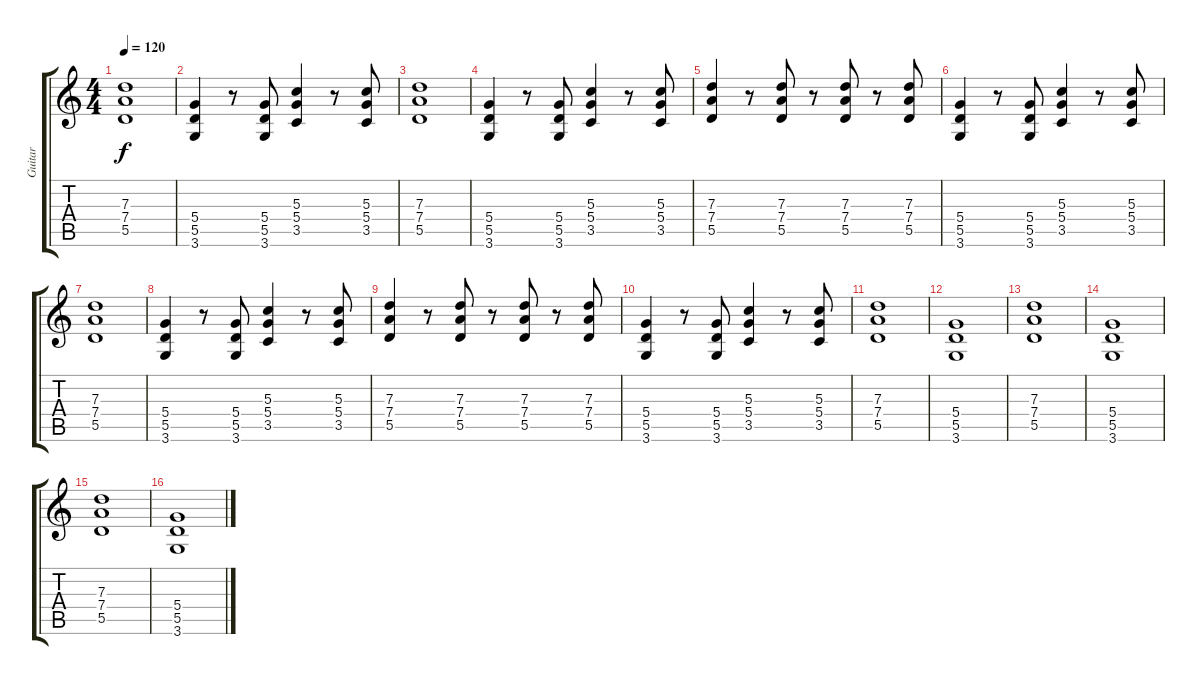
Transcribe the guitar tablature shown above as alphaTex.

\track ("Guitar" "Guitar") {instrument acousticguitarsteel}
\staff {score tabs}
\tuning (E4 B3 G3 D3 A2 E2) {hide}
\ts (4 4)
\tempo 120
\clef g2
\ks c
(7.3 7.4 5.5).1{dy f} |
(5.4 5.5 3.6).4 r.8 (5.4 5.5 3.6).8 (5.3 5.4 3.5).4 r.8 (5.3 5.4 3.5).8 |
(7.3 7.4 5.5).1 |
(5.4 5.5 3.6).4 r.8 (5.4 5.5 3.6).8 (5.3 5.4 3.5).4 r.8 (5.3 5.4 3.5).8 |
(7.3 7.4 5.5).4 r.8 (7.3 7.4 5.5).8 r.8 (7.3 7.4 5.5).8 r.8 (7.3 7.4 5.5).8 |
(5.4 5.5 3.6).4 r.8 (5.4 5.5 3.6).8 (5.3 5.4 3.5).4 r.8 (5.3 5.4 3.5).8 |
(7.3 7.4 5.5).1 |
(5.4 5.5 3.6).4 r.8 (5.4 5.5 3.6).8 (5.3 5.4 3.5).4 r.8 (5.3 5.4 3.5).8 |
(7.3 7.4 5.5).4 r.8 (7.3 7.4 5.5).8 r.8 (7.3 7.4 5.5).8 r.8 (7.3 7.4 5.5).8 |
(5.4 5.5 3.6).4 r.8 (5.4 5.5 3.6).8 (5.3 5.4 3.5).4 r.8 (5.3 5.4 3.5).8 |
(7.3 7.4 5.5).1 |
(5.4 5.5 3.6).1 |
(7.3 7.4 5.5).1 |
(5.4 5.5 3.6).1 |
(7.3 7.4 5.5).1 |
(5.4 5.5 3.6).1
